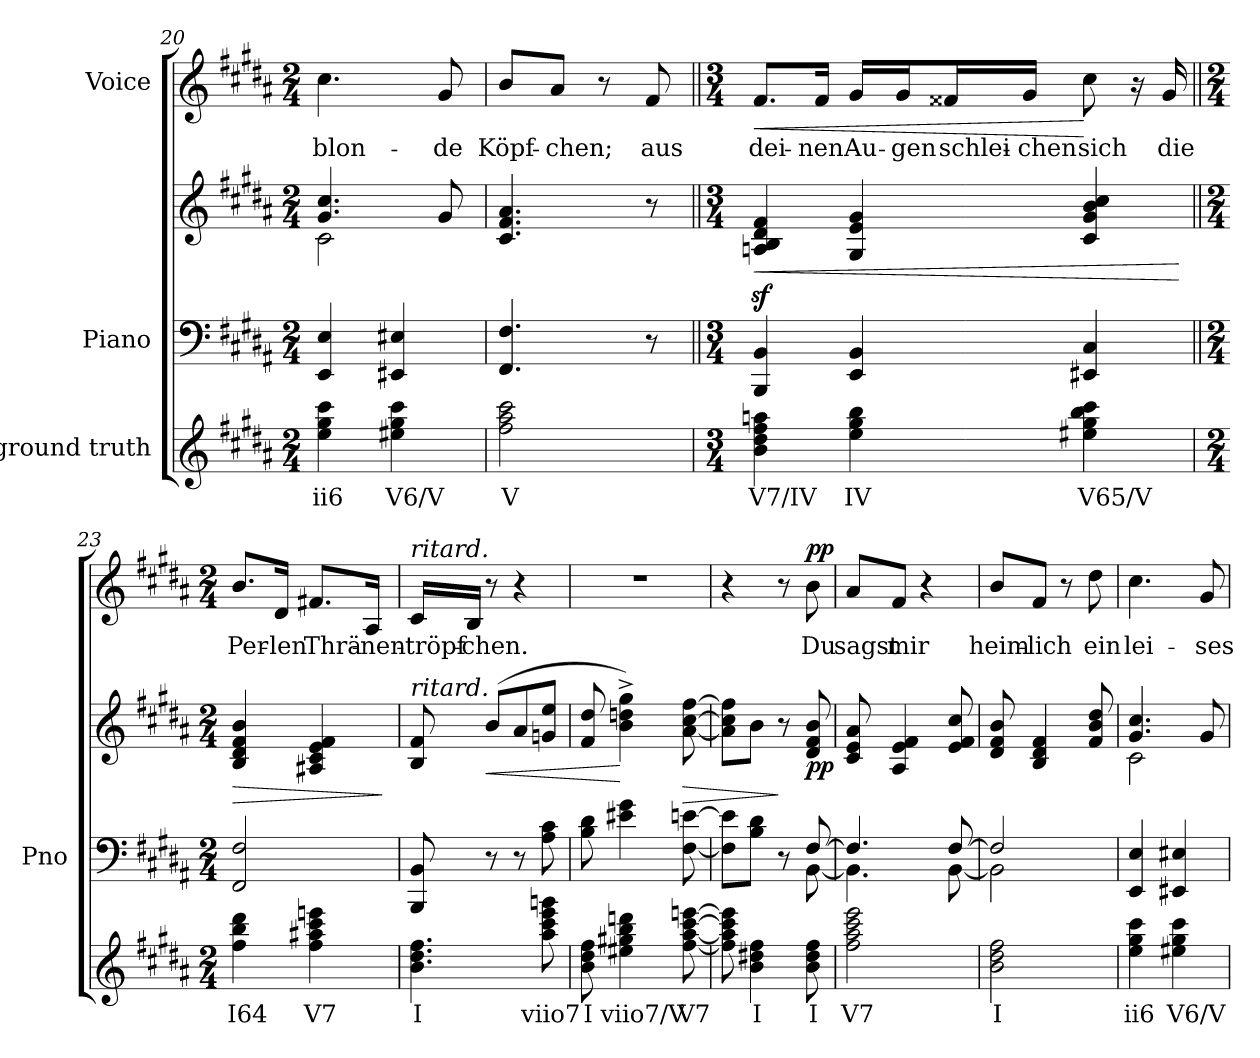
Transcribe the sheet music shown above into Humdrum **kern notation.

**kern	**text	**kern	**kern	**dynam	**kern	**text	**dynam
*part3	*part3	*part2	*part2	*part2	*part1	*part1	*part1
*staff4	*staff4	*staff3	*staff2	*staff2/3	*staff1	*staff1	*staff1
*I"ground truth	*	*I"Piano	*	*	*I"Voice	*	*
*	*	*I'Pno	*	*	*	*	*
*	*	*clefF4	*clefG2	*	*clefG2	*	*
*k[f#c#g#d#a#]	*	*k[f#c#g#d#a#]	*k[f#c#g#d#a#]	*	*k[f#c#g#d#a#]	*	*
*M2/4	*	*M2/4	*M2/4	*	*M2/4	*	*
=20	=20	=20	=20	=20	=20	=20	=20
*	*	*	*^	*	*	*	*
!	!	!	!	!	!	!	!LO:LY:b	!
4ee 4gg# 4ccc#	ii6	4EE/ 4E/	4.g#/ 4.cc#/	2c#\	.	4.cc#\	blon-	.
4ee#X 4gg# 4ccc#	V6/V	4EE#X/ 4E#X/	.	.	.	.	.	.
!	!	!	!	!	!	!	!LO:LY:b	!
.	.	.	8g#/	.	.	8g#/	-de	.
*	*	*	*v	*v	*	*	*	*
=21	=21	=21	=21	=21	=21	=21	=21
!	!	!	!	!	!	!LO:LY:b	!
2ff# 2aa# 2ccc#	V	4.FF#/ 4.F#/	4.c#/ 4.f#/ 4.a#/	.	8b\L	Köpf-	.
!	!	!	!	!	!	!LO:LY:b	!
.	.	.	.	.	8a#/J	-chen;	.
.	.	.	.	.	8r	.	.
!	!	!	!	!	!	!LO:LY:b	!
.	.	8r	8r	.	8f#/	aus	.
=22	=22||	=22||	=22||	=22||	=22||	=22||	=22||
*M3/4	*	*M3/4	*M3/4	*	*M3/4	*	*
!	!	!	!	!LO:HP:b	!	!	!
!	!	!	!	!	!	!LO:LY:b	!LO:HP:b
4b 4dd# 4ff# 4aan	V7/IV	4BBB/ 4BB/	4An/z< 4B/z< 4d#/z< 4f#/z<	<	8.f#/L	dei-	<
!	!	!	!	!	!	!LO:LY:b	!
.	.	.	.	.	16f#/Jk	-nen	.
!	!	!	!	!	!	!LO:LY:b	!
4ee 4gg# 4bb	IV	4EE/ 4BB/	4G#/ 4e/ 4g#/	.	16g#/LL	Au-	.
!	!	!	!	!	!	!LO:LY:b	!
.	.	.	.	.	16g#/J	-gen	.
!	!	!	!	!	!	!LO:LY:b	!
.	.	.	.	.	16f##X/L	schlei-	.
!	!	!	!	!	!	!LO:LY:b	!
.	.	.	.	.	16g#/JJ	-chen	.
!	!	!	!	!	!	!LO:LY:b	!
4ee#X 4gg# 4bb 4ccc#	V65/V	4EE#X/ 4C#/	4c#/ 4g#/ 4b/ 4cc#/	.	8cc#\	sich	[
.	.	.	.	.	16r	.	.
!	!	!	!	!	!	!LO:LY:b	!
.	.	.	.	.	16g#/	die	.
.	.	.	.	[	.	.	.
=23	=23||	=23||	=23||	=23||	=23||	=23||	=23||
*M2/4	*	*M2/4	*M2/4	*	*M2/4	*	*
!	!	!	!	!LO:HP:b	!	!	!
!	!	!	!	!	!	!LO:LY:b	!
4ff# 4bb 4ddd#	I64	2FF#/ 2F#/	4B/ 4d#/ 4f#/ 4b/	>	8.b\L	Per-	.
!	!	!	!	!	!	!LO:LY:b	!
.	.	.	.	.	16d#/Jk	-len	.
!	!	!	!	!	!	!LO:LY:b	!
4ff# 4aa#X 4ccc# 4eeen	V7	.	4A#X/ 4c#/ 4e/ 4f#/	.	8.f#X/L	Thrä-	.
!	!	!	!	!	!	!LO:LY:b	!
.	.	.	.	.	16A#/Jk	-nen-	.
.	.	.	.	]	.	.	.
=24	=24	=24	=24	=24	=24	=24	=24
*	*	*	*	*	*MM57	*	*
!	!	!	!	!	!LO:TX:a:i:t=ritard.	!	!
!	!	!	!LO:TX:a:i:t=ritard.	!	!	!	!
!	!	!	!	!	!	!LO:LY:b	!
4.b 4.dd# 4.ff#	I	8BBB/ 8BB/	8B/ 8f#/	.	16c#/LL	-tröpf-	.
!	!	!	!	!	!	!LO:LY:b	!
.	.	.	.	.	16B/JJ	-chen.	.
!	!	!	!	!LO:HP:b	!	!	!
.	.	8r	(>8b/L	<	8r	.	.
*	*	*	*	*	*MM54	*	*
.	.	8r	8a#/	.	4r	.	.
8aa# 8ccc# 8eee 8gggn	viio7	8A#\ 8c#\	8gn/ 8ee/J	.	.	.	.
=25	=25	=25	=25	=25	=25	=25	=25
*	*	*	*	*	*MM51	*	*
8b 8dd# 8ff#	I	8B\ 8d#\	8f#/ 8dd#/	.	2r	.	.
4ee#X 4gg#X 4bb 4dddn	viio7/V	4e#X\ 4g#\	4b\^ 4ddn\^ 4gg#\^)	[	.	.	.
!	!	!	!	!LO:HP:b	!	!	!
[8ff# [8aa# [8ccc# [8eeen	V7	[8F#\ [8en\	[8a#\ [8cc#\ [8ff#\	>	.	.	.
=26	=26	=26	=26	=26	=26	=26	=26
*	*	*^	*^	*	*	*	*
8ff#] 8aa#] 8ccc#] 8eee]	.	8F#\] 8e\]L	4ryy	8a#\] 8cc#\] 8ff#\]L	4ryy	.	4r	.	.
4b 4dd#X 4ff#	I	8B\ 8d#\J	.	8b\J	.	.	.	.	.
*	*	*	*	*	*	*	*MM60	*	*
.	.	8r	8ryy	8r	4ryy	]	8r	.	.
!	!	!	!	!	!	!LO:DY:b	!	!LO:LY:b	!LO:DY:a
8b 8dd# 8ff#	I	[8F#/	[8BB\	8d#/ 8f#/ 8b/	.	pp	8b\	Du	pp
*	*	*	*	*v	*v	*	*	*	*
=27	=27	=27	=27	=27	=27	=27	=27	=27
!	!	!	!	!	!	!	!LO:LY:b	!
2ff# 2aa# 2ccc# 2eee	V7	4.F#/]	4.BB\]	8c#/ 8e/ 8a#/	.	8a#/L	sagst	.
!	!	!	!	!	!	!	!LO:LY:b	!
.	.	.	.	4A#/ 4e/ 4f#/	.	8f#/J	mir	.
.	.	.	.	.	.	4r	.	.
.	.	[8F#/	[8BB\	8e/ 8f#/ 8cc#/	.	.	.	.
=28	=28	=28	=28	=28	=28	=28	=28	=28
!	!	!	!	!	!	!	!LO:LY:b	!
2b 2dd# 2ff#	I	2F#/]	2BB\]	8d#/ 8f#/ 8b/	.	8b\L	heim-	.
!	!	!	!	!	!	!	!LO:LY:b	!
.	.	.	.	4B/ 4d#/ 4f#/	.	8f#/J	-lich	.
.	.	.	.	.	.	8r	.	.
!	!	!	!	!	!	!	!LO:LY:b	!
.	.	.	.	8f#/ 8b/ 8dd#/	.	8dd#\	ein	.
*	*	*v	*v	*	*	*	*	*
=29	=29	=29	=29	=29	=29	=29	=29
*	*	*	*^	*	*	*	*
!	!	!	!	!	!	!	!LO:LY:b	!
4ee 4gg# 4ccc#	ii6	4EE/ 4E/	4.g#/ 4.cc#/	2c#\	.	4.cc#\	lei-	.
4ee#X 4gg# 4ccc#	V6/V	4EE#X/ 4E#X/	.	.	.	.	.	.
!	!	!	!	!	!	!	!LO:LY:b	!
.	.	.	8g#/	.	.	8g#/	-ses	.
*	*	*	*v	*v	*	*	*	*
=	=	=	=	=	=	=	=
*-	*-	*-	*-	*-	*-	*-	*-
